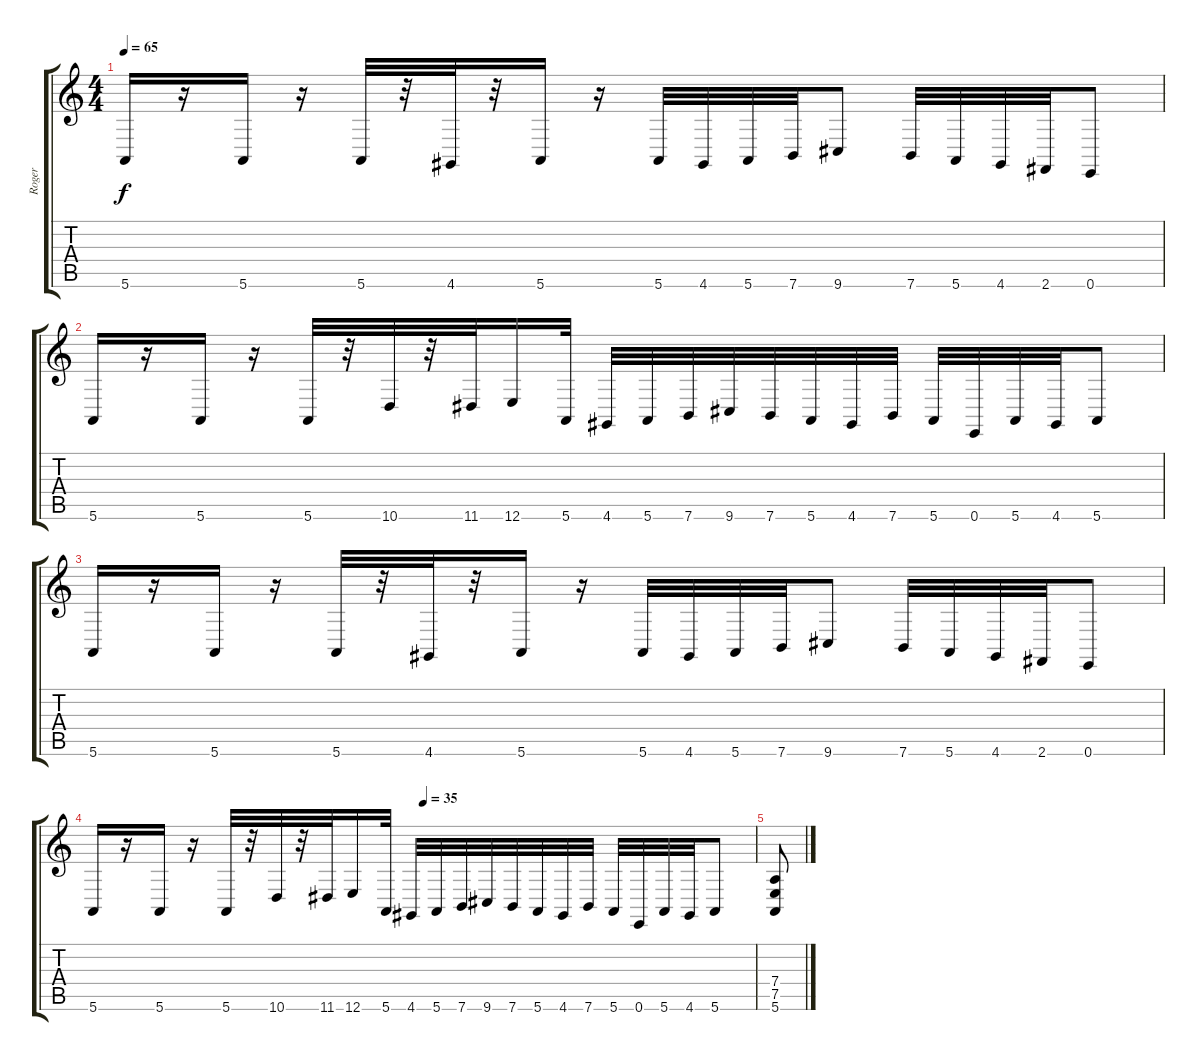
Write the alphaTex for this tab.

\track ("Roger" "Roger") {instrument bassoon}
\staff {score tabs}
\tuning (E4 B3 G3 D3 A2 E2) {hide}
\ts (4 4)
\tempo 65
\clef g2
\ks c
5.6.16{dy f} r.16 5.6.16 r.16 5.6.32 r.32 4.6.32 r.32 5.6.16 r.16 5.6.32 4.6.32 5.6.32 7.6.32 9.6.8 7.6.32 5.6.32 4.6.32 2.6.32 0.6.8 |
5.6.16 r.16 5.6.16 r.16 5.6.32 r.32 10.6.32 r.32 11.6.32 12.6.16 5.6.32 4.6.32 5.6.32 7.6.32 9.6.32 7.6.32 5.6.32 4.6.32 7.6.32 5.6.32 0.6.32 5.6.32 4.6.32 5.6.8 |
5.6.16 r.16 5.6.16 r.16 5.6.32 r.32 4.6.32 r.32 5.6.16 r.16 5.6.32 4.6.32 5.6.32 7.6.32 9.6.8 7.6.32 5.6.32 4.6.32 2.6.32 0.6.8 |
\tempo (35 0.5)
5.6.16 r.16 5.6.16 r.16 5.6.32 r.32 10.6.32 r.32 11.6.32 12.6.16 5.6.32 4.6.32 5.6.32 7.6.32 9.6.32 7.6.32 5.6.32 4.6.32 7.6.32 5.6.32 0.6.32 5.6.32 4.6.32 5.6.8 |
(7.4 7.5 5.6).8{volume 5}
